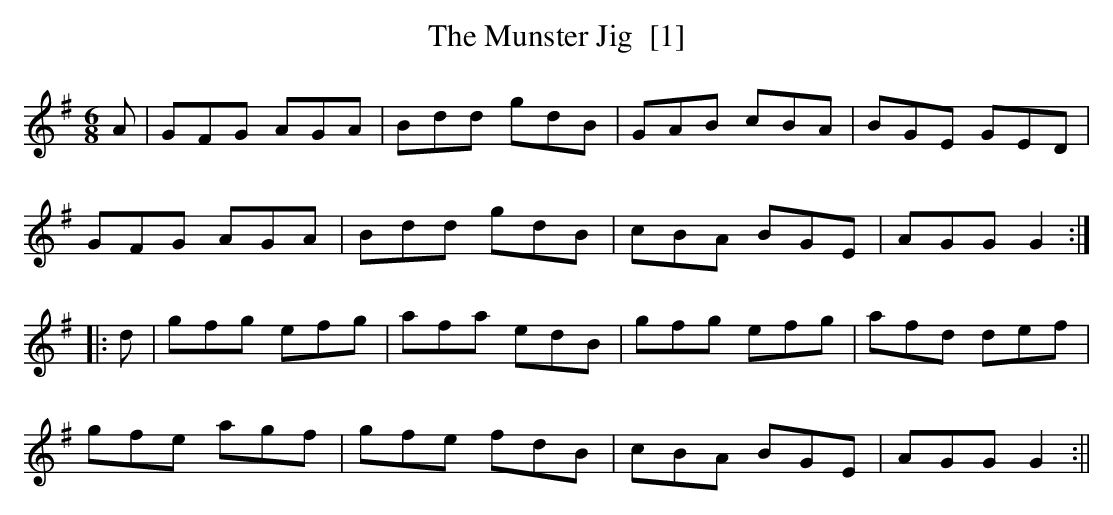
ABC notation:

X:1
T:Munster Jig	 [1], The
M:6/8
L:1/8
K:G
A|GFG AGA | Bdd gdB | GAB cBA | BGE GED |
GFG AGA | Bdd gdB | cBA BGE | AGG G2:|
|:d|gfg efg | afa edB | gfg efg | afd def |
gfe agf | gfe fdB | cBA BGE | AGG G2:||
